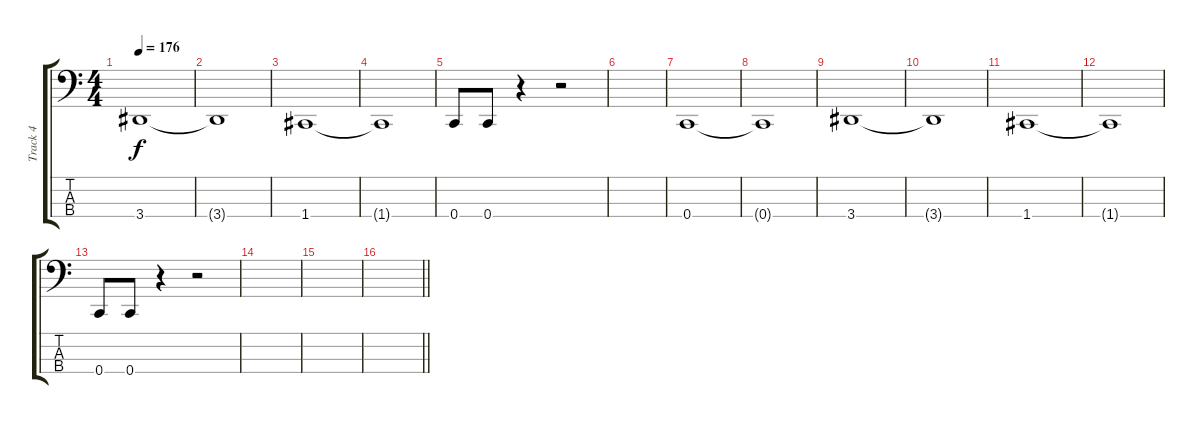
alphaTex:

\track ("Track 4" "Track 4") {instrument electricbasspick}
\staff {score tabs}
\tuning (F2 C2 G1 C1) {hide}
\ts (4 4)
\tempo 176
\clef f4
\ks c
3.4.1{dy f} |
3.4{t}.1 |
1.4.1 |
1.4{t}.1 |
0.4.8 0.4.8 r.4 r.2 |
|
0.4.1 |
0.4{t}.1 |
3.4.1 |
3.4{t}.1 |
1.4.1 |
1.4{t}.1 |
0.4.8 0.4.8 r.4 r.2 |
|
|
\barLineRight lightlight
